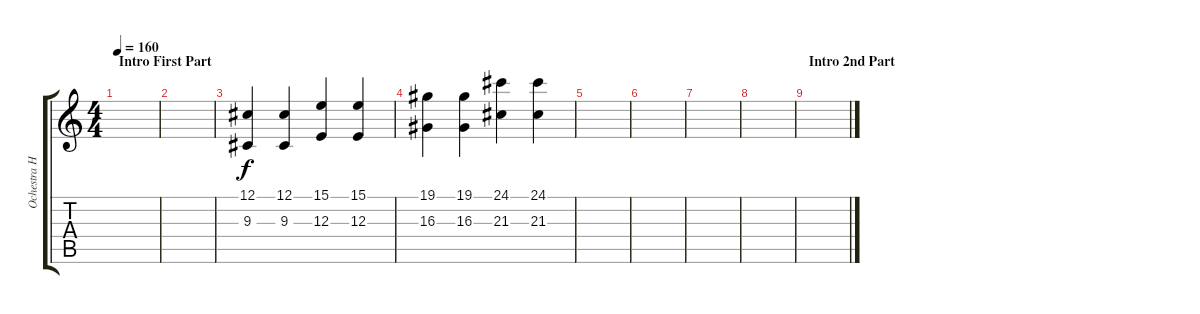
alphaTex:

\track ("Ochestra Hit\\Piano" "Ochestra H") {instrument orchestrahit}
\staff {score tabs}
\tuning (Db4 Ab3 E3 B2 Gb2 Db2) {hide}
\ts (4 4)
\section ("" "Intro First Part")
\tempo 160
\clef g2
\ks c
|
|
(12.1 9.3).4{instrument orchestrahit} (12.1 9.3).4 (15.1 12.3).4 (15.1 12.3).4 |
(19.1 16.3).4 (19.1 16.3).4 (24.1 21.3).4 (24.1 21.3).4 |
|
|
|
|
\section ("" "Intro 2nd Part")
